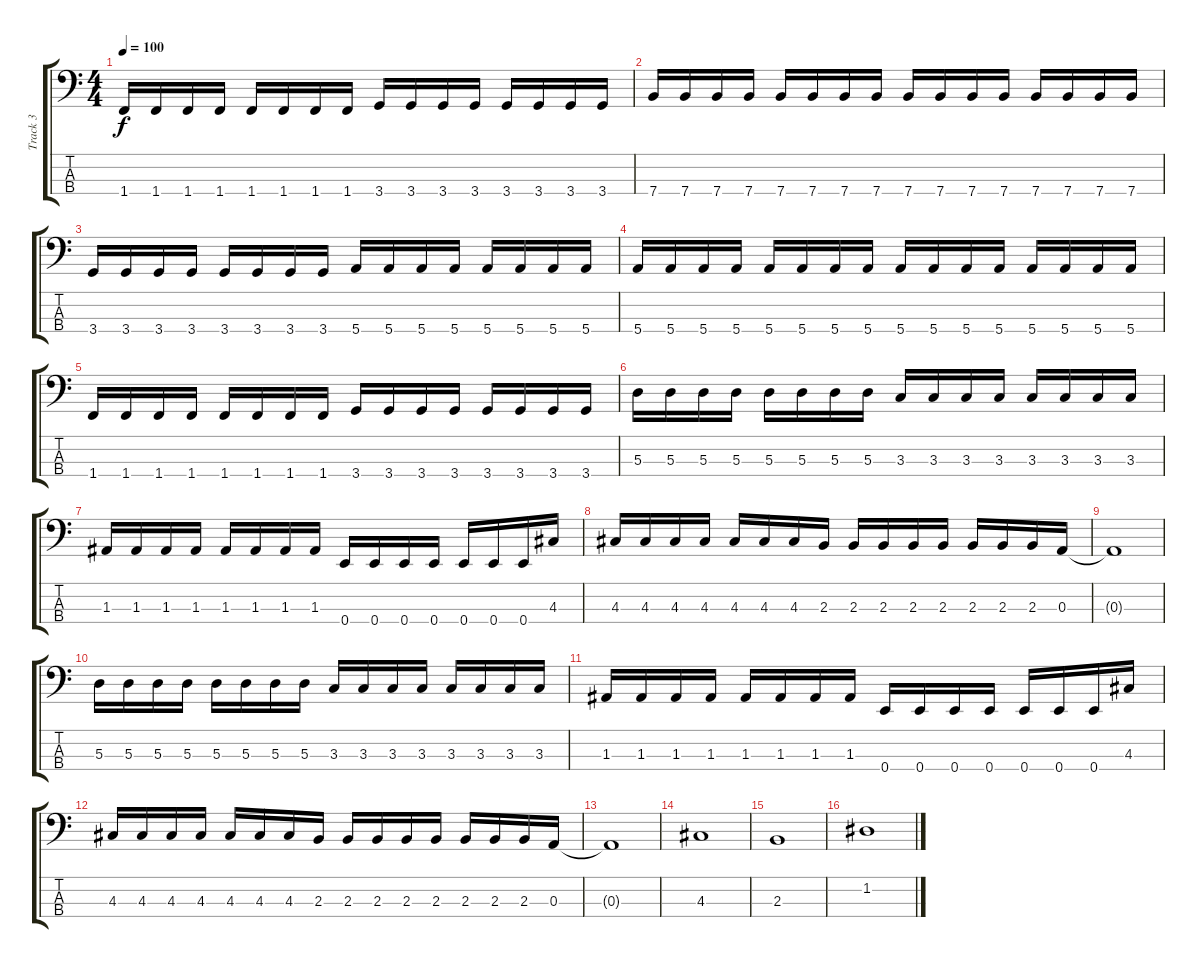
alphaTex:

\track ("Track 3" "Track 3") {instrument electricbasspick}
\staff {score tabs}
\tuning (G2 D2 A1 E1) {hide}
\ts (4 4)
\tempo 100
\clef f4
\ks c
1.4.16{dy f} 1.4.16 1.4.16 1.4.16 1.4.16 1.4.16 1.4.16 1.4.16 3.4.16 3.4.16 3.4.16 3.4.16 3.4.16 3.4.16 3.4.16 3.4.16 |
7.4.16 7.4.16 7.4.16 7.4.16 7.4.16 7.4.16 7.4.16 7.4.16 7.4.16 7.4.16 7.4.16 7.4.16 7.4.16 7.4.16 7.4.16 7.4.16 |
3.4.16 3.4.16 3.4.16 3.4.16 3.4.16 3.4.16 3.4.16 3.4.16 5.4.16 5.4.16 5.4.16 5.4.16 5.4.16 5.4.16 5.4.16 5.4.16 |
5.4.16 5.4.16 5.4.16 5.4.16 5.4.16 5.4.16 5.4.16 5.4.16 5.4.16 5.4.16 5.4.16 5.4.16 5.4.16 5.4.16 5.4.16 5.4.16 |
1.4.16 1.4.16 1.4.16 1.4.16 1.4.16 1.4.16 1.4.16 1.4.16 3.4.16 3.4.16 3.4.16 3.4.16 3.4.16 3.4.16 3.4.16 3.4.16 |
5.3.16 5.3.16 5.3.16 5.3.16 5.3.16 5.3.16 5.3.16 5.3.16 3.3.16 3.3.16 3.3.16 3.3.16 3.3.16 3.3.16 3.3.16 3.3.16 |
1.3.16 1.3.16 1.3.16 1.3.16 1.3.16 1.3.16 1.3.16 1.3.16 0.4.16 0.4.16 0.4.16 0.4.16 0.4.16 0.4.16 0.4.16 4.3.16 |
4.3.16 4.3.16 4.3.16 4.3.16 4.3.16 4.3.16 4.3.16 2.3.16 2.3.16 2.3.16 2.3.16 2.3.16 2.3.16 2.3.16 2.3.16 0.3.16 |
0.3{t}.1 |
5.3.16 5.3.16 5.3.16 5.3.16 5.3.16 5.3.16 5.3.16 5.3.16 3.3.16 3.3.16 3.3.16 3.3.16 3.3.16 3.3.16 3.3.16 3.3.16 |
1.3.16 1.3.16 1.3.16 1.3.16 1.3.16 1.3.16 1.3.16 1.3.16 0.4.16 0.4.16 0.4.16 0.4.16 0.4.16 0.4.16 0.4.16 4.3.16 |
4.3.16 4.3.16 4.3.16 4.3.16 4.3.16 4.3.16 4.3.16 2.3.16 2.3.16 2.3.16 2.3.16 2.3.16 2.3.16 2.3.16 2.3.16 0.3.16 |
0.3{t}.1 |
4.3.1{instrument acousticbass} |
2.3.1 |
1.2.1
